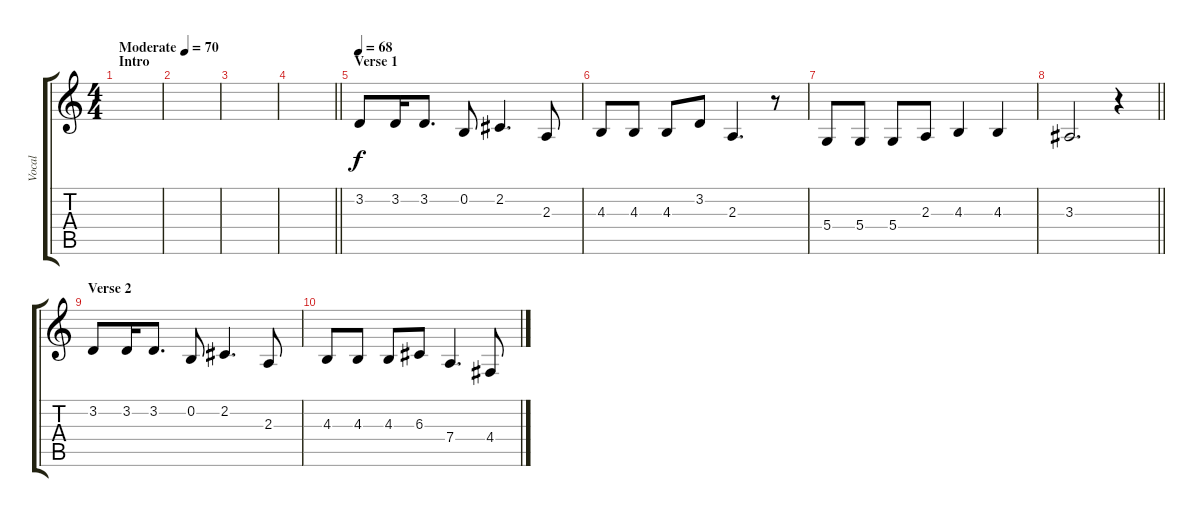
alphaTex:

\track ("Vocal" "Vocal") {instrument choiraahs}
\staff {score tabs}
\tuning (E4 B3 G3 D3 A2 E2) {hide}
\ts (4 4)
\section ("" "Intro")
\tempo (70 "Moderate")
\clef g2
\ks c
|
|
|
\barLineRight lightlight
|
\section ("" "Verse 1")
\tempo 68
3.2.8 3.2.16 3.2.8{d} 0.2.8 2.2.4{d} 2.3.8 |
4.3.8 4.3.8 4.3.8 3.2.8 2.3.4{d} r.8 |
5.4.8 5.4.8 5.4.8 2.3.8 4.3.4 4.3.4 |
\barLineRight lightlight
3.3.2{d} r.4 |
\section ("" "Verse 2")
3.2.8 3.2.16 3.2.8{d} 0.2.8 2.2.4{d} 2.3.8 |
4.3.8 4.3.8 4.3.8 6.3.8 7.4.4{d} 4.4.8
